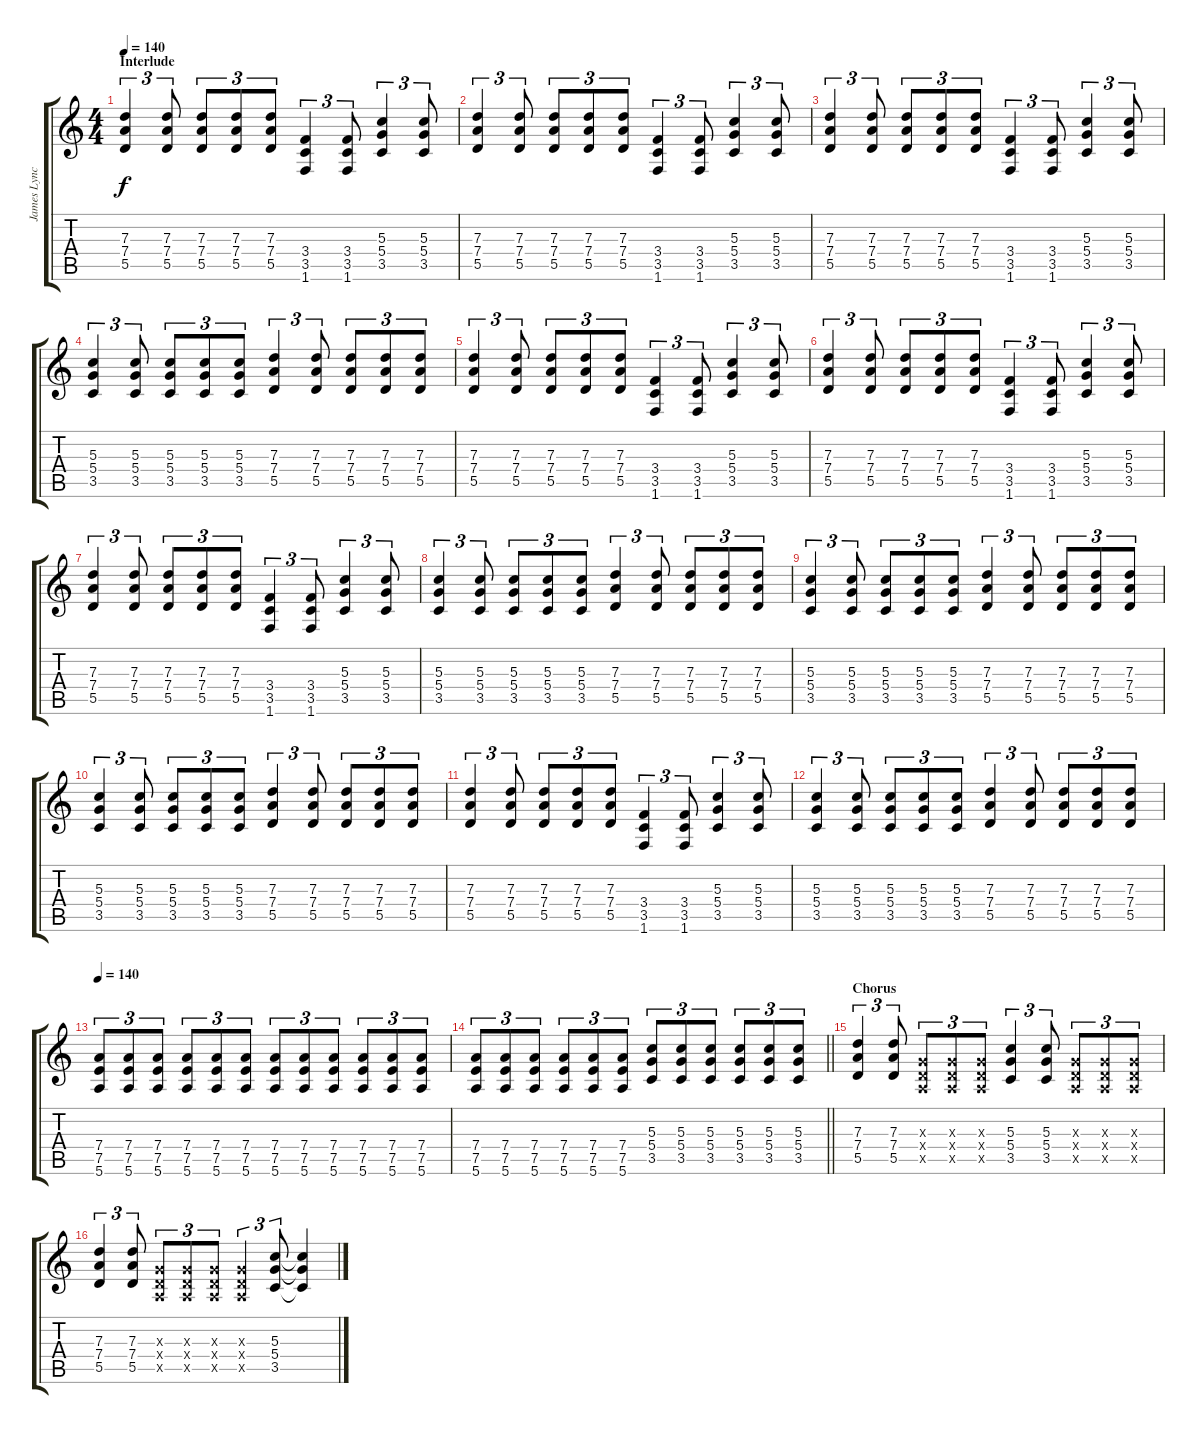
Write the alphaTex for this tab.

\track ("James Lynch (Rythm Guitar)" "James Lync") {instrument distortionguitar}
\staff {score tabs}
\tuning (E4 B3 G3 D3 A2 E2) {hide}
\ts (4 4)
\section ("" "Interlude")
\tempo 140
\clef g2
\ks c
(7.3 7.4 5.5).4{tu (3 2) dy f} (7.3 7.4 5.5).8{tu (3 2)} (7.3 7.4 5.5).8{tu (3 2)} (7.3 7.4 5.5).8{tu (3 2)} (7.3 7.4 5.5).8{tu (3 2)} (3.4 3.5 1.6).4{tu (3 2)} (3.4 3.5 1.6).8{tu (3 2)} (5.3 5.4 3.5).4{tu (3 2)} (5.3 5.4 3.5).8{tu (3 2)} |
(7.3 7.4 5.5).4{tu (3 2)} (7.3 7.4 5.5).8{tu (3 2)} (7.3 7.4 5.5).8{tu (3 2)} (7.3 7.4 5.5).8{tu (3 2)} (7.3 7.4 5.5).8{tu (3 2)} (3.4 3.5 1.6).4{tu (3 2)} (3.4 3.5 1.6).8{tu (3 2)} (5.3 5.4 3.5).4{tu (3 2)} (5.3 5.4 3.5).8{tu (3 2)} |
(7.3 7.4 5.5).4{tu (3 2)} (7.3 7.4 5.5).8{tu (3 2)} (7.3 7.4 5.5).8{tu (3 2)} (7.3 7.4 5.5).8{tu (3 2)} (7.3 7.4 5.5).8{tu (3 2)} (3.4 3.5 1.6).4{tu (3 2)} (3.4 3.5 1.6).8{tu (3 2)} (5.3 5.4 3.5).4{tu (3 2)} (5.3 5.4 3.5).8{tu (3 2)} |
(5.3 5.4 3.5).4{tu (3 2)} (5.3 5.4 3.5).8{tu (3 2)} (5.3 5.4 3.5).8{tu (3 2)} (5.3 5.4 3.5).8{tu (3 2)} (5.3 5.4 3.5).8{tu (3 2)} (7.3 7.4 5.5).4{tu (3 2)} (7.3 7.4 5.5).8{tu (3 2)} (7.3 7.4 5.5).8{tu (3 2)} (7.3 7.4 5.5).8{tu (3 2)} (7.3 7.4 5.5).8{tu (3 2)} |
(7.3 7.4 5.5).4{tu (3 2)} (7.3 7.4 5.5).8{tu (3 2)} (7.3 7.4 5.5).8{tu (3 2)} (7.3 7.4 5.5).8{tu (3 2)} (7.3 7.4 5.5).8{tu (3 2)} (3.4 3.5 1.6).4{tu (3 2)} (3.4 3.5 1.6).8{tu (3 2)} (5.3 5.4 3.5).4{tu (3 2)} (5.3 5.4 3.5).8{tu (3 2)} |
(7.3 7.4 5.5).4{tu (3 2)} (7.3 7.4 5.5).8{tu (3 2)} (7.3 7.4 5.5).8{tu (3 2)} (7.3 7.4 5.5).8{tu (3 2)} (7.3 7.4 5.5).8{tu (3 2)} (3.4 3.5 1.6).4{tu (3 2)} (3.4 3.5 1.6).8{tu (3 2)} (5.3 5.4 3.5).4{tu (3 2)} (5.3 5.4 3.5).8{tu (3 2)} |
(7.3 7.4 5.5).4{tu (3 2)} (7.3 7.4 5.5).8{tu (3 2)} (7.3 7.4 5.5).8{tu (3 2)} (7.3 7.4 5.5).8{tu (3 2)} (7.3 7.4 5.5).8{tu (3 2)} (3.4 3.5 1.6).4{tu (3 2)} (3.4 3.5 1.6).8{tu (3 2)} (5.3 5.4 3.5).4{tu (3 2)} (5.3 5.4 3.5).8{tu (3 2)} |
(5.3 5.4 3.5).4{tu (3 2)} (5.3 5.4 3.5).8{tu (3 2)} (5.3 5.4 3.5).8{tu (3 2)} (5.3 5.4 3.5).8{tu (3 2)} (5.3 5.4 3.5).8{tu (3 2)} (7.3 7.4 5.5).4{tu (3 2)} (7.3 7.4 5.5).8{tu (3 2)} (7.3 7.4 5.5).8{tu (3 2)} (7.3 7.4 5.5).8{tu (3 2)} (7.3 7.4 5.5).8{tu (3 2)} |
(5.3 5.4 3.5).4{tu (3 2)} (5.3 5.4 3.5).8{tu (3 2)} (5.3 5.4 3.5).8{tu (3 2)} (5.3 5.4 3.5).8{tu (3 2)} (5.3 5.4 3.5).8{tu (3 2)} (7.3 7.4 5.5).4{tu (3 2)} (7.3 7.4 5.5).8{tu (3 2)} (7.3 7.4 5.5).8{tu (3 2)} (7.3 7.4 5.5).8{tu (3 2)} (7.3 7.4 5.5).8{tu (3 2)} |
(5.3 5.4 3.5).4{tu (3 2)} (5.3 5.4 3.5).8{tu (3 2)} (5.3 5.4 3.5).8{tu (3 2)} (5.3 5.4 3.5).8{tu (3 2)} (5.3 5.4 3.5).8{tu (3 2)} (7.3 7.4 5.5).4{tu (3 2)} (7.3 7.4 5.5).8{tu (3 2)} (7.3 7.4 5.5).8{tu (3 2)} (7.3 7.4 5.5).8{tu (3 2)} (7.3 7.4 5.5).8{tu (3 2)} |
(7.3 7.4 5.5).4{tu (3 2)} (7.3 7.4 5.5).8{tu (3 2)} (7.3 7.4 5.5).8{tu (3 2)} (7.3 7.4 5.5).8{tu (3 2)} (7.3 7.4 5.5).8{tu (3 2)} (3.4 3.5 1.6).4{tu (3 2)} (3.4 3.5 1.6).8{tu (3 2)} (5.3 5.4 3.5).4{tu (3 2)} (5.3 5.4 3.5).8{tu (3 2)} |
(5.3 5.4 3.5).4{tu (3 2)} (5.3 5.4 3.5).8{tu (3 2)} (5.3 5.4 3.5).8{tu (3 2)} (5.3 5.4 3.5).8{tu (3 2)} (5.3 5.4 3.5).8{tu (3 2)} (7.3 7.4 5.5).4{tu (3 2)} (7.3 7.4 5.5).8{tu (3 2)} (7.3 7.4 5.5).8{tu (3 2)} (7.3 7.4 5.5).8{tu (3 2)} (7.3 7.4 5.5).8{tu (3 2)} |
\tempo 140
(7.4 7.5 5.6).8{tu (3 2)} (7.4 7.5 5.6).8{tu (3 2)} (7.4 7.5 5.6).8{tu (3 2)} (7.4 7.5 5.6).8{tu (3 2)} (7.4 7.5 5.6).8{tu (3 2)} (7.4 7.5 5.6).8{tu (3 2)} (7.4 7.5 5.6).8{tu (3 2)} (7.4 7.5 5.6).8{tu (3 2)} (7.4 7.5 5.6).8{tu (3 2)} (7.4 7.5 5.6).8{tu (3 2)} (7.4 7.5 5.6).8{tu (3 2)} (7.4 7.5 5.6).8{tu (3 2)} |
\barLineRight lightlight
(7.4 7.5 5.6).8{tu (3 2)} (7.4 7.5 5.6).8{tu (3 2)} (7.4 7.5 5.6).8{tu (3 2)} (7.4 7.5 5.6).8{tu (3 2)} (7.4 7.5 5.6).8{tu (3 2)} (7.4 7.5 5.6).8{tu (3 2)} (5.3 5.4 3.5).8{tu (3 2)} (5.3 5.4 3.5).8{tu (3 2)} (5.3 5.4 3.5).8{tu (3 2)} (5.3 5.4 3.5).8{tu (3 2)} (5.3 5.4 3.5).8{tu (3 2)} (5.3 5.4 3.5).8{tu (3 2)} |
\section ("" "Chorus")
(7.3 7.4 5.5).4{tu (3 2)} (7.3 7.4 5.5).8{tu (3 2)} (0.3{x} 0.4{x} 0.5{x}).8{tu (3 2)} (0.3{x} 0.4{x} 0.5{x}).8{tu (3 2)} (0.3{x} 0.4{x} 0.5{x}).8{tu (3 2)} (5.3 5.4 3.5).4{tu (3 2)} (5.3 5.4 3.5).8{tu (3 2)} (0.3{x} 0.4{x} 0.5{x}).8{tu (3 2)} (0.3{x} 0.4{x} 0.5{x}).8{tu (3 2)} (0.3{x} 0.4{x} 0.5{x}).8{tu (3 2)} |
(7.3 7.4 5.5).4{tu (3 2)} (7.3 7.4 5.5).8{tu (3 2)} (0.3{x} 0.4{x} 0.5{x}).8{tu (3 2)} (0.3{x} 0.4{x} 0.5{x}).8{tu (3 2)} (0.3{x} 0.4{x} 0.5{x}).8{tu (3 2)} (0.3{x} 0.4{x} 0.5{x}).4{tu (3 2)} (5.3 5.4 3.5).8{tu (3 2)} (5.3{t} 5.4{t} 3.5{t}).4
